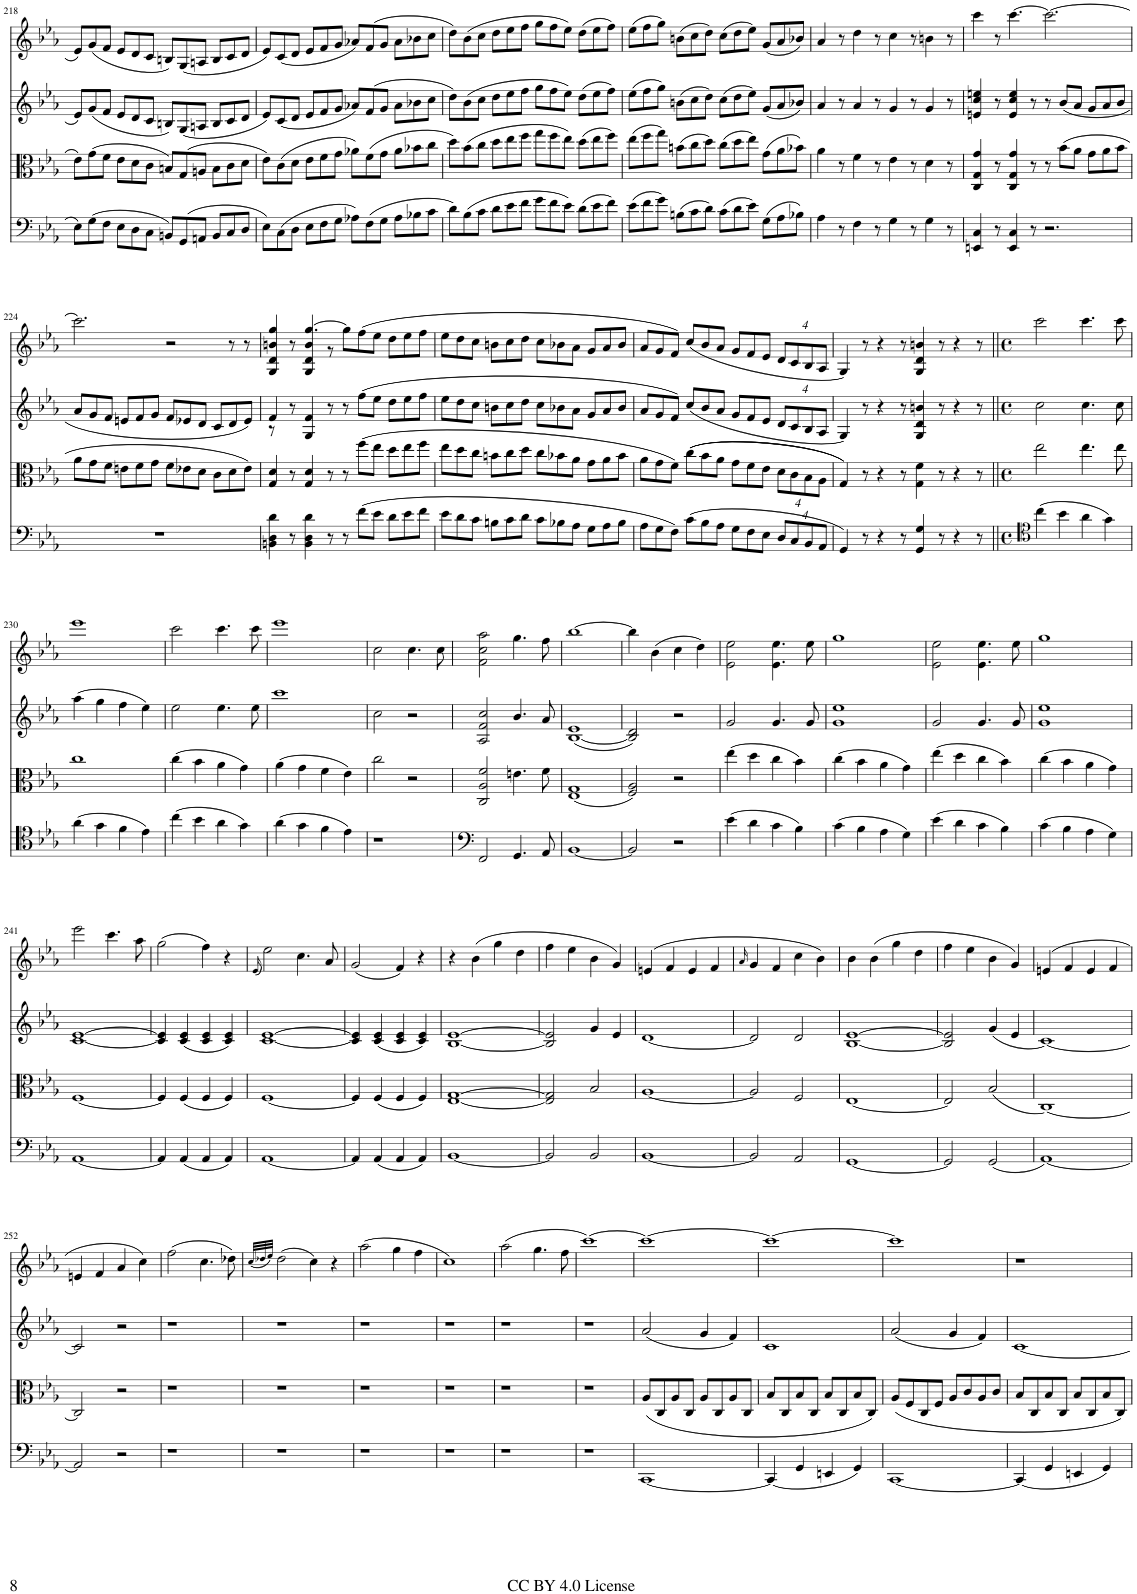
**kern	**kern	**kern	**kern
*part4	*part3	*part2	*part1
*staff4	*staff3	*staff2	*staff1
*I"Cello	*I"Viola	*I"Violin II	*I"Violin I
*	*I'Vla	*I'Vln	*I'Vln
!!LO:PB:g=z
*clefF4	*clefC3	*clefG2	*clefG2
*k[b-e-a-]	*k[b-e-a-]	*k[b-e-a-]	*k[b-e-a-]
*M12/8	*M12/8	*M12/8	*M12/8
=218	=218	=218	=218
8E-\L	8e-\L	8e-/L	8e-/L
(8G\	(8g\	(8g/	(8g/
8F\J	8f\J	8f/J	8f/J
8E-\L	8e-\L	8e-/L	8e-/L
8D\	8d\	8d/	8d/
8C\J	8c\J	8c/J	8c/J
8BBn/L)	8Bn/L)	8Bn/L)	8Bn/L)
(>8GG/	(8G/	(8G/	(8G/
8AAn/J	8An/J	8An/J	8An/J
8BB/L	8B\L	8B/L	8B/L
8C/	8c\	8c/	8c/
8D/J	8d\J	8d/J	8d/J
=219	=219	=219	=219
8E-\L)	8e-\L)	8e-/L)	8e-/L)
(8C\	(8c\	(8c/	(8c/
8D\J	8d\J	8d/J	8d/J
8E-\L	8e-\L	8e-/L	8e-/L
8F\	8f\	8f/	8f/
8G\J	8g\J	8g/J	8g/J
8A-X\L)	8a-X\L)	8a-X/L)	8a-X/L)
(8F\	(8f\	(8f/	(8f/
8G\J	8g\J	8g/J	8g/J
8A-\L	8a-\L	8a-\L	8a-\L
8B-X\	8b-X\	8b-X\	8b-X\
8c\J	8cc\J	8cc\J	8cc\J
=220	=220	=220	=220
8d\L)	8dd\L)	8dd\L)	8dd\L)
(8B-\	(8b-\	(8b-\	(8b-\
8c\J	8cc\J	8cc\J	8cc\J
8d\L	8dd\L	8dd\L	8dd\L
8e-\	8ee-\	8ee-\	8ee-\
8f\J	8ff\J	8ff\J	8ff\J
8g\L	8gg\L	8gg\L	8gg\L
8f\	8ff\	8ff\	8ff\
8e-\J)	8ee-\J)	8ee-\J)	8ee-\J)
(8d\L	(8dd\L	(8dd\L	(8dd\L
8e-\	8ee-\	8ee-\	8ee-\
8f\J)	8ff\J)	8ff\J)	8ff\J)
=221	=221	=221	=221
(8e-\L	(8ee-\L	(8ee-\L	(8ee-\L
8f\	8ff\	8ff\	8ff\
8g\J)	8gg\J)	8gg\J)	8gg\J)
(8Bn\L	(8bn\L	(8bn\L	(8bn\L
8c\	8cc\	8cc\	8cc\
8d\J)	8dd\J)	8dd\J)	8dd\J)
(8c\L	(8cc\L	(8cc\L	(8cc\L
8d\	8dd\	8dd\	8dd\
8e-\J)	8ee-\J)	8ee-\J)	8ee-\J)
(8G\L	(8g\L	(8g/L	(8g/L
8A-\	8a-\	8a-/	8a-/
8B-X\J)	8b-X\J)	8b-X/J)	8b-X/J)
=222	=222	=222	=222
4A-\	4a-\	4a-/	4a-/
8r	8r	8r	8r
4F\	4f\	4a-/	4dd\
8r	8r	8r	8r
4G\	4e-\	4g/	4cc\
8r	8r	8r	8r
4G\	4d\	4g/	4bn\
8r	8r	8r	8r
=223	=223	=223	=223
4EEn/ 4C/	4C/ 4G/ 4g/	4en/ 4cc/ 4een/	4ccc\
8r	8r	8r	8r
4EE/ 4C/	4C/ 4G/ 4g/	4e/ 4cc/ 4ee/	[4.ccc\
8r	8r	8r	.
2.r	8r	8r	2.ccc\_
.	(8b-\L	(8b-/L	.
.	8a-\J	8a-/J	.
.	8g\L	8g/L	.
.	8a-\	8a-/	.
.	8b-\J	8b-/J	.
!!LO:LB:g=z
=224	=224	=224	=224
1.r	8a-\L	8a-/L	2.ccc\]
.	8g\	8g/	.
.	8f\J	8f/J	.
.	8en\L	8en/L	.
.	8f\	8f/	.
.	8g\J	8g/J	.
.	8f\L	8f/L	2r
.	8e-X\	8e-X/	.
.	8d\J	8d/J	.
.	8c\L	8c/L	.
.	8d\	8d/	8r
.	8e-\J)	8e-/J)	8r
=225	=225	=225	=225
*	*	*^	*^
4BBn\ 4D\ 4d\	4G/ 4d/	4f/	8r	4G/ 4d/ 4bn/ 4gg/	4.ryy
.	.	.	1ryy	.	.
8r	8r	8r	.	8r	.
4BB\ 4D\ 4d\	4G/ 4d/	4G/ 4f/	.	[4.gg/	4G/ 4d/ 4b/
8r	8r	8r	.	.	8r
8r	8r	8r	.	8gg\L]	2.ryy
(>8f\L	(>8ff\L	(>8ff\L	.	(>8ff\	.
8e-\J	8ee-\J	8ee-\J	.	8ee-\J	.
8d\L	8dd\L	8dd\L	4.ryy	8dd\L	.
8e-\	8ee-\	8ee-\	.	8ee-\	.
8f\J	8ff\J	8ff\J	.	8ff\J	.
*	*	*v	*v	*	*
*	*	*	*v	*v
=226	=226	=226	=226
8e-\L	8ee-\L	8ee-\L	8ee-\L
8d\	8dd\	8dd\	8dd\
8c\J	8cc\J	8cc\J	8cc\J
8Bn\L	8bn\L	8bn\L	8bn\L
8c\	8cc\	8cc\	8cc\
8d\J	8dd\J	8dd\J	8dd\J
8c\L	8cc\L	8cc\L	8cc\L
8B-X\	8b-X\	8b-X\	8b-X\
8A-\J	8a-\J	8a-\J	8a-\J
8G\L	8g\L	8g/L	8g/L
8A-\	8a-\	8a-/	8a-/
8B-\J	8b-\J	8b-/J	8b-/J
=227	=227	=227	=227
8A-\L	8a-\L	8a-/L	8a-/L
8G\	8g\	8g/	8g/
8F\J)	8f\J)	8f/J)	8f/J)
(8c\L	((8cc\L	(8cc/L	(8cc/L
8B-\	8b-\	8b-/	8b-/
8A-\J	8a-\J	8a-/J	8a-/J
8G\L	8g\L	8g/L	8g/L
8F\	8f\	8f/	8f/
8E-\J	8e-\J	8e-/J	8e-/J
*Xbrackettup	*Xbrackettup	*Xbrackettup	*Xbrackettup
32%3D/L	32%3d\L	32%3d/L	32%3d/L
32%3C/	32%3c\	32%3c/	32%3c/
32%3BB-/	32%3B-\	32%3B-/	32%3B-/
32%3AA-/J	32%3A-\J	32%3A-/J	32%3A-/J
=228	=228	=228	=228
4GG/)	4G/))	4G/)	4G/)
8r	8r	8r	8r
4r	4r	4r	4r
8r	8r	8r	8r
4GG/ 4G/	4G\ 4f\	4G/ 4d/ 4bn/	4G/ 4d/ 4bn/
8r	8r	8r	8r
4r	4r	4r	4r
8r	8r	8r	8r
=229||	=229||	=229||	=229||
*clefC4	*	*	*
*M4/4	*M4/4	*M4/4	*M4/4
*met(c)	*met(c)	*met(c)	*met(c)
(4cc\	2ee-\	2cc\	2ccc\
4b-\	.	.	.
4a-\	4.ee-\	4.cc\	4.ccc\
4g\)	.	.	.
.	8ee-\	8cc\	8ccc\
!!LO:LB:g=z
=230	=230	=230	=230
(4a-\	1cc	(4aa-\	1eee-
4g\	.	4gg\	.
4f\	.	4ff\	.
4e-\)	.	4ee-\)	.
=231	=231	=231	=231
(4cc\	(4cc\	2ee-\	2ccc\
4b-\	4b-\	.	.
4a-\	4a-\	4.ee-\	4.ccc\
4g\)	4g\)	.	.
.	.	8ee-\	8ccc\
=232	=232	=232	=232
(4a-\	(4a-\	1ccc	1eee-
4g\	4g\	.	.
4f\	4f\	.	.
4e-\)	4e-\)	.	.
=233	=233	=233	=233
1r	2cc\	2cc\	2cc\
.	2r	2r	4.cc\
.	.	.	8cc\
=234	=234	=234	=234
2FF/	2C/ 2A-/ 2f/	2A-/ 2f/ 2cc/	2f\ 2cc\ 2aa-\
4.GG/	4.en\	4.b-/	4.gg\
8AA-/	8f\	8a-/	8ff\
=235	=235	=235	=235
[1BB-	(1E- 1G	([1B- 1e-	[1bb-
=236	=236	=236	=236
2BB-/]	2F/ 2A-/)	2B-/] 2d/)	4bb-\]
.	.	.	(4b-\
2r	2r	2r	4cc\
.	.	.	4dd\)
=237	=237	=237	=237
(4e-\	(4ee-\	2g/	2e-\ 2ee-\
4d\	4dd\	.	.
4c\	4cc\	4.g/	4.e-\ 4.ee-\
4B-\)	4b-\)	.	.
.	.	8g/	8ee-\
=238	=238	=238	=238
(4c\	(4cc\	1g 1ee-	1gg
4B-\	4b-\	.	.
4A-\	4a-\	.	.
4G\)	4g\)	.	.
=239	=239	=239	=239
(4e-\	(4ee-\	2g/	2e-\ 2ee-\
4d\	4dd\	.	.
4c\	4cc\	4.g/	4.e-\ 4.ee-\
4B-\)	4b-\)	.	.
.	.	8g/	8ee-\
=240	=240	=240	=240
(4c\	(4cc\	1g 1ee-	1gg
4B-\	4b-\	.	.
4A-\	4a-\	.	.
4G\)	4g\)	.	.
!!LO:LB:g=z
=241	=241	=241	=241
[1AA-	[1F	[1c [1e-	2eee-\
.	.	.	4.ccc\
.	.	.	8aa-\
=242	=242	=242	=242
4AA-/]	4F/]	4c/] 4e-/]	(2gg\
(4AA-/	(4F/	(4c/ 4e-/	.
4AA-/	4F/	4c/ 4e-/	4ff\)
4AA-/)	4F/)	4c/ 4e-/)	4r
=243	=243	=243	=243
.	.	.	(16qe-/
[1AA-	[1F	[1c [1e-	2ee-\)
.	.	.	4.cc\
.	.	.	8a-/
=244	=244	=244	=244
4AA-/]	4F/]	4c/] 4e-/]	(2g/
(4AA-/	(4F/	(4c/ 4e-/	.
4AA-/	4F/	4c/ 4e-/	4f/)
4AA-/)	4F/)	4c/ 4e-/)	4r
=245	=245	=245	=245
[1BB-	[1E- [1G	[1B- [1e-	4r
.	.	.	(4b-\
.	.	.	4gg\
.	.	.	4dd\
=246	=246	=246	=246
2BB-/]	2E-/] 2G/]	2B-/] 2e-/]	4ff\
.	.	.	4ee-\
2BB-/	2B-/	4g/	4b-\
.	.	4e-/	4g/)
=247	=247	=247	=247
[1BB-	[1A-	[1d	(4en/
.	.	.	4f/
.	.	.	4e/
.	.	.	4f/
=248	=248	=248	=248
.	.	.	16qa-/
2BB-/]	2A-/]	2d/]	4g/
.	.	.	4f/
2AA-/	2F/	2d/	4cc\
.	.	.	4b-\)
=249	=249	=249	=249
[1GG	[1E-	[1B- [1e-	4b-\
.	.	.	(4b-\
.	.	.	4gg\
.	.	.	4dd\
=250	=250	=250	=250
2GG/]	2E-/]	2B-/] 2e-/]	4ff\
.	.	.	4ee-\
(2GG/	(2B-/	(4g/	4b-\
.	.	4e-/	4g/)
=251	=251	=251	=251
[1AA-)	[1C)	[1c)	(4en/
.	.	.	4f/
.	.	.	4e/
.	.	.	4f/
!!LO:LB:g=z
=252	=252	=252	=252
2AA-/]	2C/]	2c/]	4en/
.	.	.	4f/
2r	2r	2r	4a-/
.	.	.	4cc\)
=253	=253	=253	=253
1r	1r	1r	(2ff\
.	.	.	4.cc\
.	.	.	8dd-X\)
=254	=254	=254	=254
.	.	.	(32qcc/LLL
.	.	.	32qdd-X/
.	.	.	32qee-/JJJ)
1r	1r	1r	(2dd-\
.	.	.	4cc\)
.	.	.	4r
=255	=255	=255	=255
1r	1r	1r	(2aa-\
.	.	.	4gg\
.	.	.	4ff\
=256	=256	=256	=256
1r	1r	1r	1cc)
=257	=257	=257	=257
1r	1r	1r	(2aa-\
.	.	.	4.gg\
.	.	.	8ff\
=258	=258	=258	=258
1r	1r	1r	[1ccc)
=259	=259	=259	=259
[1CC	(8A-/L	(2a-/	1ccc_
.	8C/	.	.
.	8A-/	.	.
.	8C/J	.	.
.	8A-/L	4g/	.
.	8C/	.	.
.	8A-/	4f/)	.
.	8C/J	.	.
=260	=260	=260	=260
(4CC/]	8B-/L	1c	1ccc_
.	8C/	.	.
4GG/	8B-/	.	.
.	8C/J	.	.
4EEn/	8B-/L	.	.
.	8C/	.	.
4GG/)	8B-/	.	.
.	8C/J)	.	.
=261	=261	=261	=261
[1CC	(8A-/L	(2a-/	1ccc]
.	8F/	.	.
.	8C/	.	.
.	8F/J	.	.
.	8A-/L	4g/	.
.	8c/	.	.
.	8A-/	4f/)	.
.	8c/J	.	.
=262	=262	=262	=262
(4CC/]	8B-/L	[1c	1r
.	8C/	.	.
4GG/	8B-/	.	.
.	8C/J	.	.
4EEn/	8B-/L	.	.
.	8C/	.	.
4GG/)	8B-/	.	.
.	8C/J)	.	.
=	=	=	=
*-	*-	*-	*-
